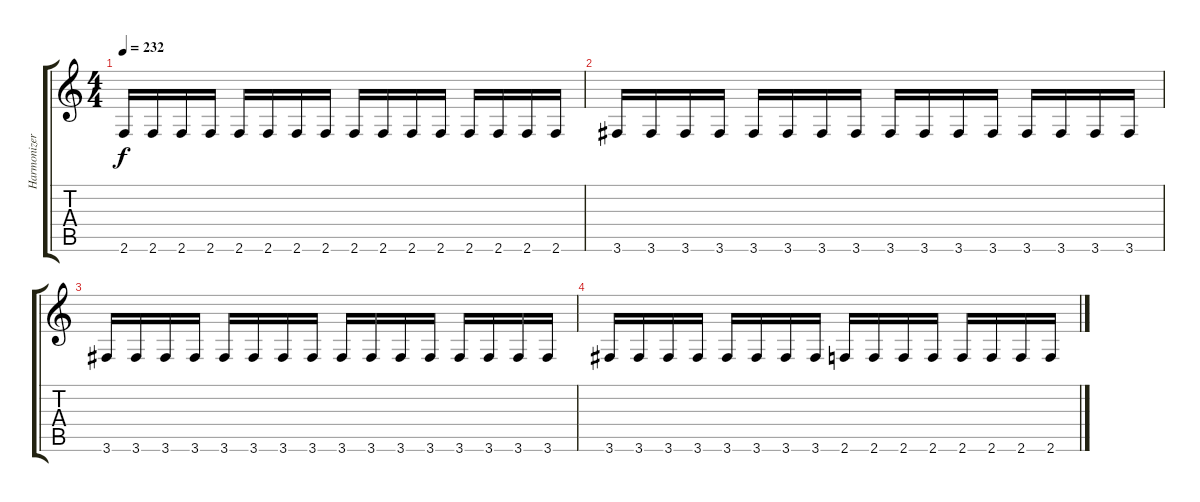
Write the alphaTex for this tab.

\track ("Harmonizer" "Harmonizer") {instrument distortionguitar}
\staff {score tabs}
\tuning (Eb4 Bb3 Gb3 Db3 Ab2 Eb2) {hide}
\ts (4 4)
\tempo 232
\clef g2
\ks c
2.6.16{dy f} 2.6.16 2.6.16 2.6.16 2.6.16 2.6.16 2.6.16 2.6.16 2.6.16 2.6.16 2.6.16 2.6.16 2.6.16 2.6.16 2.6.16 2.6.16 |
3.6.16 3.6.16 3.6.16 3.6.16 3.6.16 3.6.16 3.6.16 3.6.16 3.6.16 3.6.16 3.6.16 3.6.16 3.6.16 3.6.16 3.6.16 3.6.16 |
3.6.16 3.6.16 3.6.16 3.6.16 3.6.16 3.6.16 3.6.16 3.6.16 3.6.16 3.6.16 3.6.16 3.6.16 3.6.16 3.6.16 3.6.16 3.6.16 |
3.6.16 3.6.16 3.6.16 3.6.16 3.6.16 3.6.16 3.6.16 3.6.16 2.6.16 2.6.16 2.6.16 2.6.16 2.6.16 2.6.16 2.6.16 2.6.16
